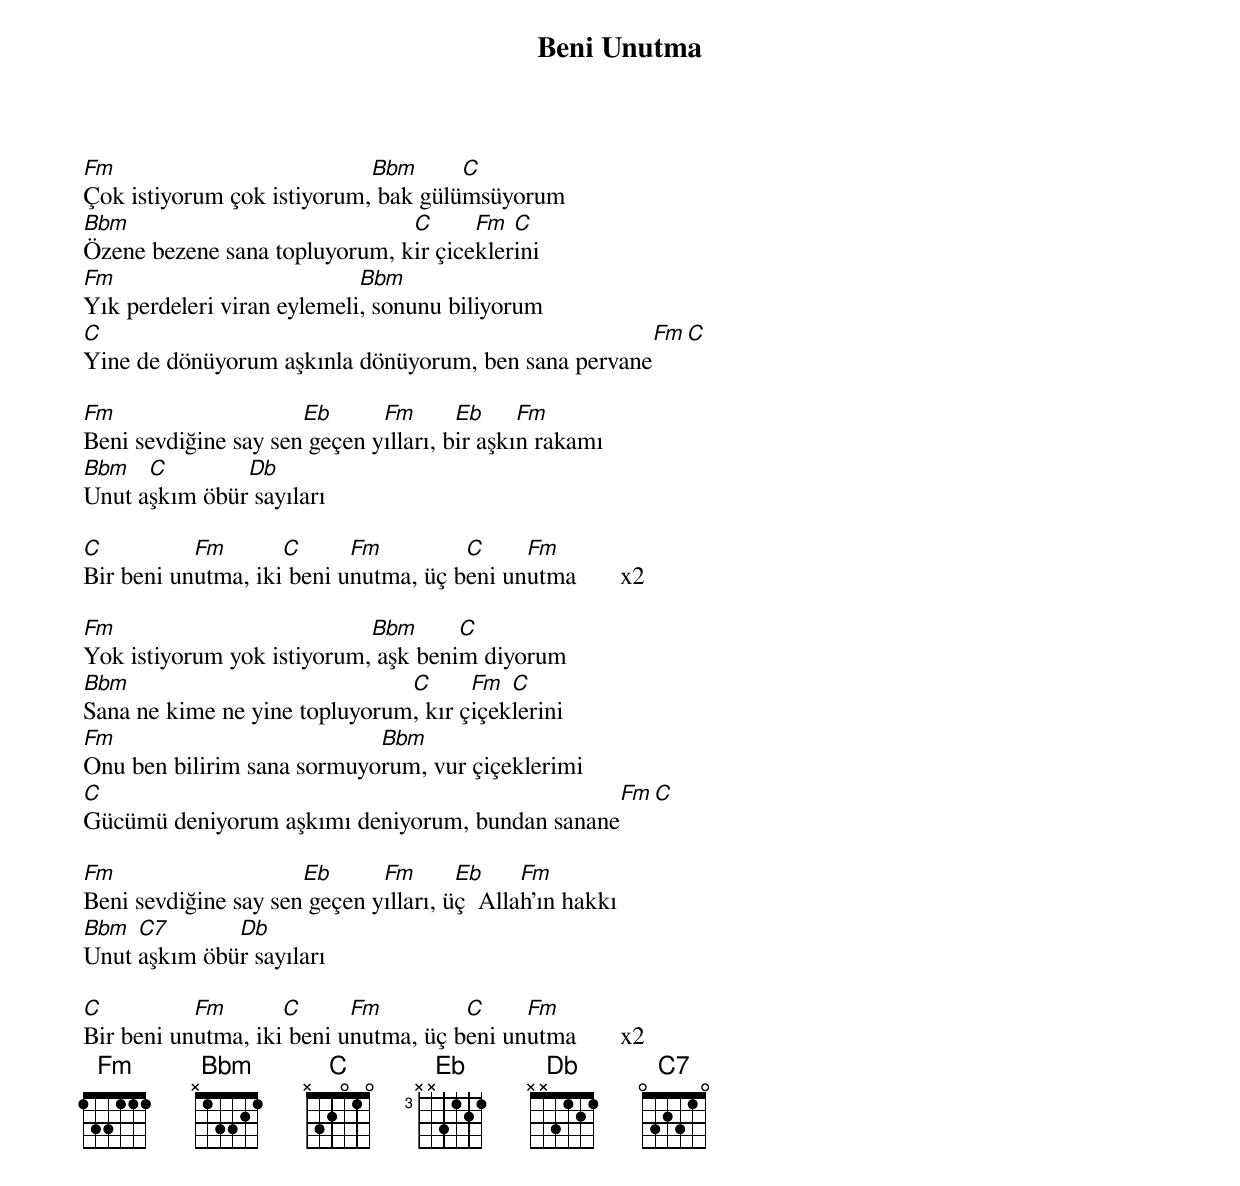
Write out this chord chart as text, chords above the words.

{title: Beni Unutma}
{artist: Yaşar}

Fm                          Bbm      C
Çok istiyorum çok istiyorum, bak gülümsüyorum
Bbm                            C      Fm  C
Özene bezene sana topluyorum, kir çiceklerini
Fm                          Bbm
Yık perdeleri viran eylemeli, sonunu biliyorum
C                                                    Fm  C
Yine de dönüyorum aşkınla dönüyorum, ben sana pervane

Fm                    Eb      Fm       Eb     Fm
Beni sevdiğine say sen geçen yılları, bir aşkın rakamı
Bbm   C        Db
Unut aşkım öbür sayıları

C          Fm       C      Fm         C     Fm
Bir beni unutma, iki beni unutma, üç beni unutma       x2

Fm                          Bbm      C
Yok istiyorum yok istiyorum, aşk benim diyorum
Bbm                            C      Fm  C
Sana ne kime ne yine topluyorum, kır çiçeklerini
Fm                          Bbm
Onu ben bilirim sana sormuyorum, vur çiçeklerimi
C                                                   Fm  C
Gücümü deniyorum aşkımı deniyorum, bundan sanane

Fm                    Eb      Fm       Eb     Fm
Beni sevdiğine say sen geçen yılları, üç  Allah'ın hakkı
Bbm  C7       Db
Unut aşkım öbür sayıları

C          Fm       C      Fm         C     Fm
Bir beni unutma, iki beni unutma, üç beni unutma       x2
